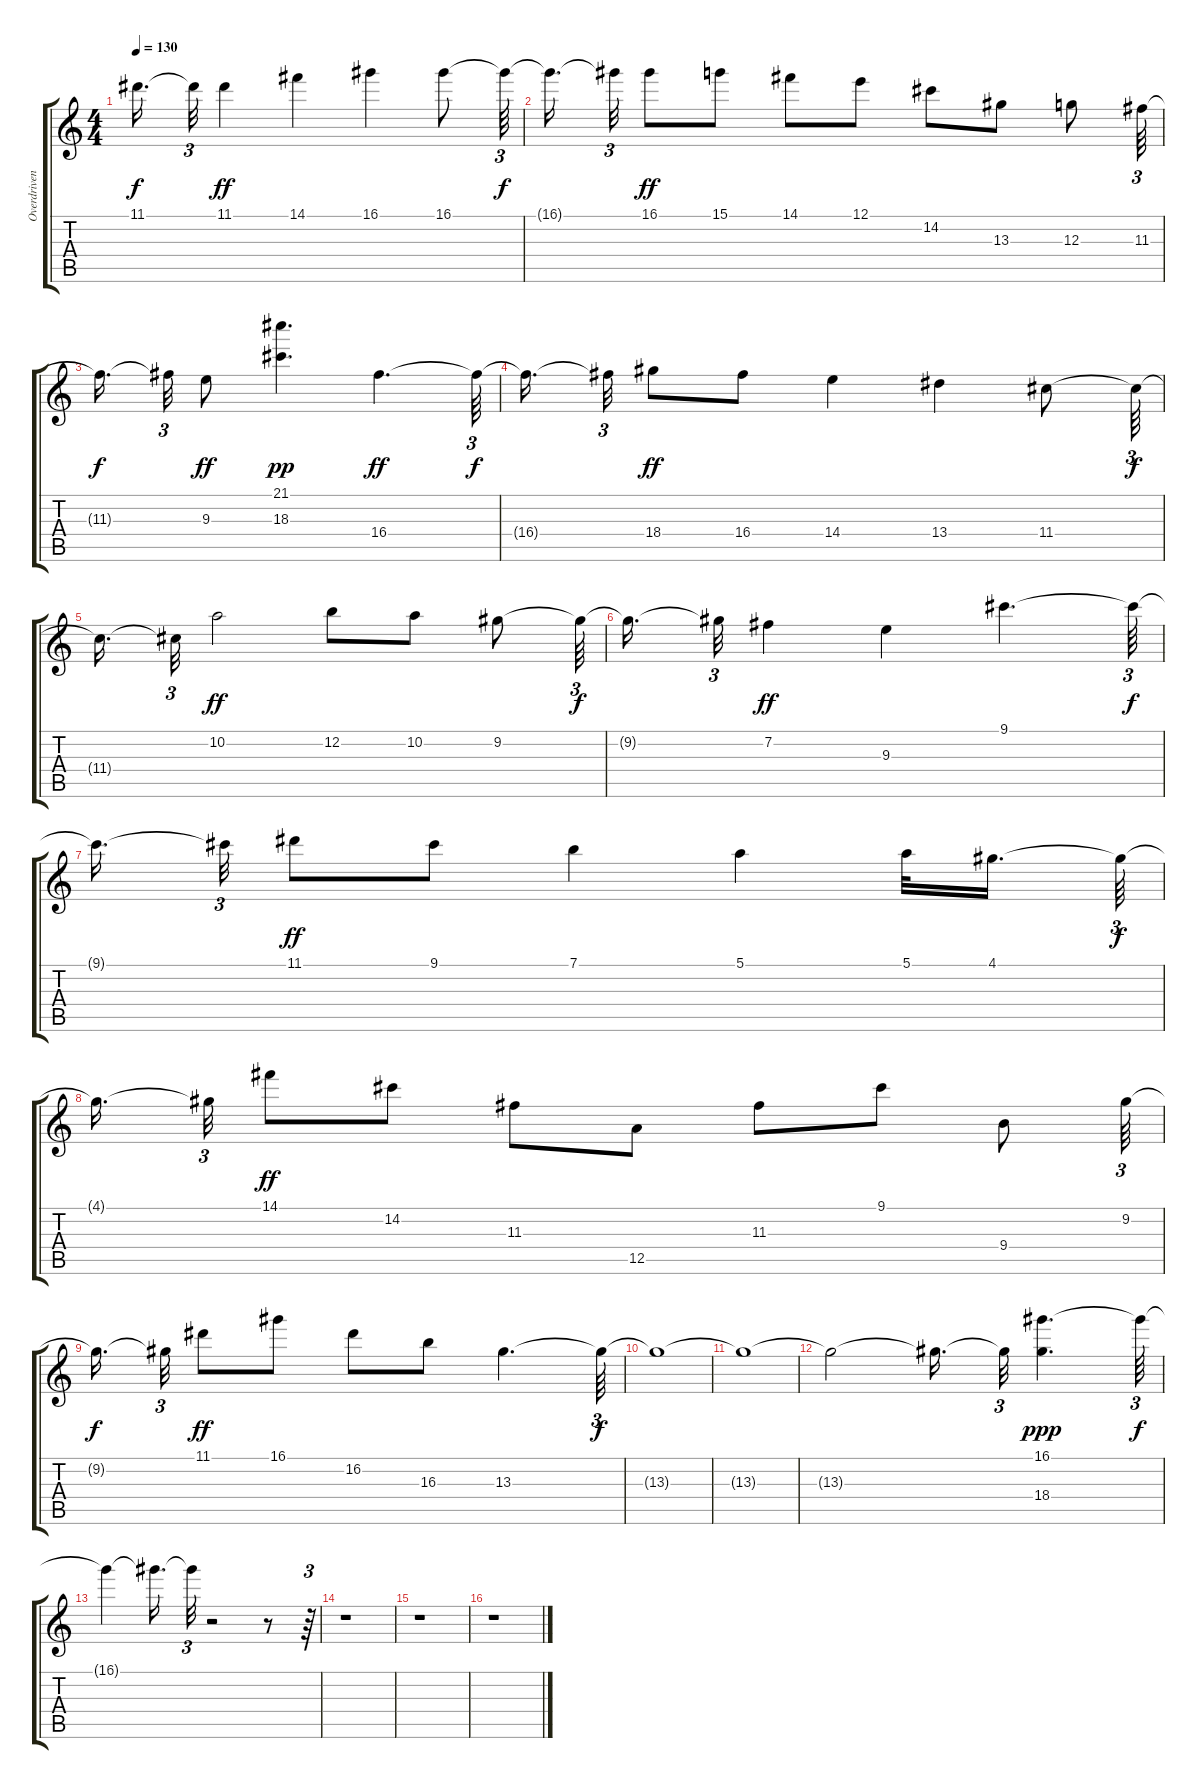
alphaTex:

\track ("Overdriven Guitar Neck P/up." "Overdriven") {instrument overdrivenguitar}
\staff {score tabs}
\tuning (E4 B3 G3 D3 A2 E2) {hide}
\ts (4 4)
\tempo 130
\clef g2
\ks c
11.1{t}.16{d dy f} 11.1{t}.32{tu (3 2)} 11.1.4{dy ff} 14.1.4 16.1.4 16.1.8 16.1{t}.64{tu (3 2) dy f} |
16.1{t}.16{d beam splitsecondary} 16.1{t}.32{tu (3 2)} 16.1.8{dy ff} 15.1.8 14.1.8 12.1.8 14.2.8 13.3.8 12.3.8 11.3.64{tu (3 2)} |
11.3{t}.16{d dy f beam splitsecondary} 11.3{t}.32{tu (3 2)} 9.3.8{dy ff} (21.1 18.3).4{d dy pp} 16.4.4{d dy ff} 16.4{t}.64{tu (3 2) dy f} |
16.4{t}.16{d beam splitsecondary} 16.4{t}.32{tu (3 2)} 18.4.8{dy ff} 16.4.8 14.4.4 13.4.4 11.4.8 11.4{t}.64{tu (3 2) dy f} |
11.4{t}.16{d} 11.4{t}.32{tu (3 2)} 10.2.2{dy ff} 12.2.8 10.2.8 9.2.8 9.2{t}.64{tu (3 2) dy f} |
9.2{t}.16{d} 9.2{t}.32{tu (3 2)} 7.2.4{dy ff} 9.3.4 9.1.4{d} 9.1{t}.64{tu (3 2) dy f} |
9.1{t}.16{d beam splitsecondary} 9.1{t}.32{tu (3 2)} 11.1.8{dy ff} 9.1.8 7.1.4 5.1.4 5.1.32 4.1.16{d beam splitsecondary} 4.1{t}.64{tu (3 2) dy f} |
4.1{t}.16{d beam splitsecondary} 4.1{t}.32{tu (3 2)} 14.1.8{dy ff} 14.2.8 11.3.8 12.5.8 11.3.8 9.1.8 9.4.8 9.2.64{tu (3 2)} |
9.2{t}.16{d dy f beam splitsecondary} 9.2{t}.32{tu (3 2)} 11.1.8{dy ff} 16.1.8 16.2.8 16.3.8 13.3.4{d} 13.3{t}.64{tu (3 2) dy f} |
13.3{t}.1 |
13.3{t}.1 |
13.3{t}.2 13.3{t}.16{d} 13.3{t}.32{tu (3 2)} (16.1 18.4).4{d dy ppp} 16.1{t}.64{tu (3 2) dy f} |
16.1{t}.4 16.1{t}.16{d} 16.1{t}.32{tu (3 2)} r.2 r.8 r.64{tu (3 2)} |
r.1 |
r.1 |
r.1
